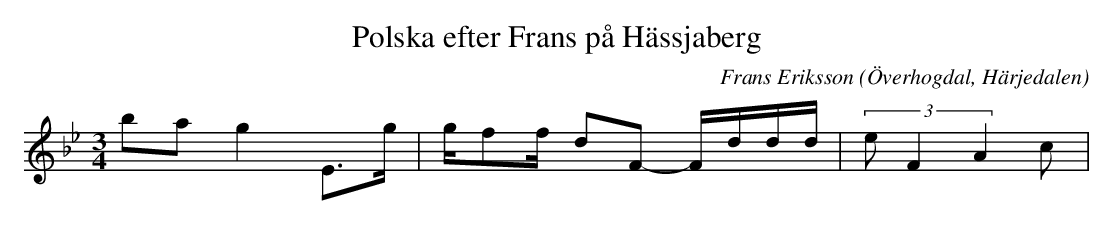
X:1
T:Polska efter Frans på Hässjaberg
O:Överhogdal, Härjedalen
M:3/4
C:Frans Eriksson
K:Bb
ba g2 E>g |g/ff/- dF- F/d/d/d/|(3eF2A2 c|
